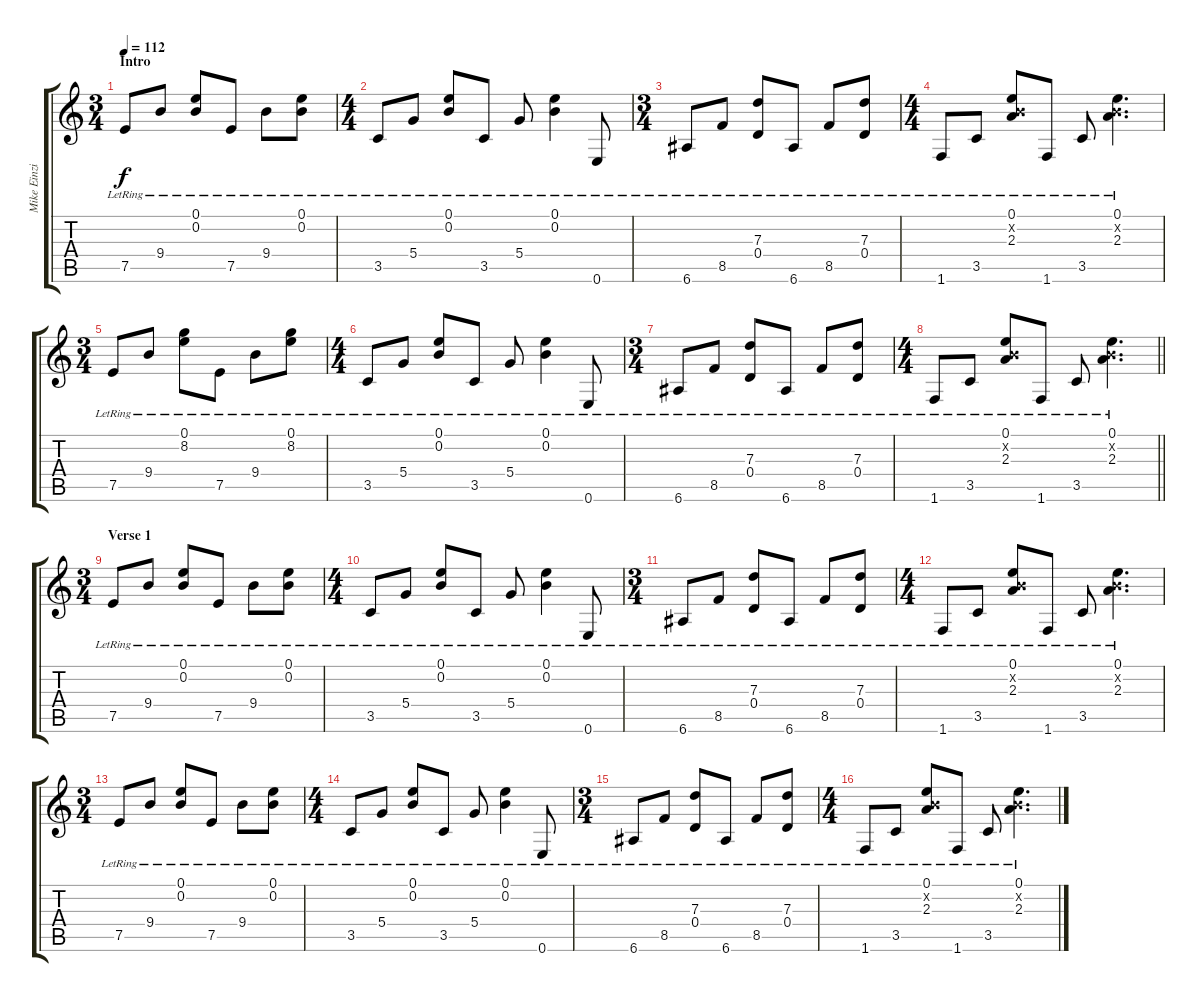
\track ("Mike Einzinger (guitar)" "Mike Einzi") {instrument acousticguitarsteel}
\staff {score tabs}
\tuning (E4 B3 G3 D3 A2 E2) {hide}
\ts (3 4)
\section ("" "Intro")
\tempo 112
\clef g2
\ks c
7.5{lr}.8{dy f instrument acousticguitarsteel} 9.4{lr}.8 (0.1{lr} 0.2{lr}).8 7.5{lr}.8 9.4{lr}.8 (0.1{lr} 0.2{lr}).8 |
\ts (4 4)
3.5{lr}.8 5.4{lr}.8 (0.1{lr} 0.2{lr}).8 3.5{lr}.8 5.4{lr}.8 (0.1{lr} 0.2{lr}).4 0.6{lr}.8 |
\ts (3 4)
6.6{lr}.8 8.5{lr}.8 (7.3{lr} 0.4{lr}).8 6.6{lr}.8 8.5{lr}.8 (7.3{lr} 0.4{lr}).8 |
\ts (4 4)
1.6{lr}.8 3.5{lr}.8 (0.1{lr} 0.2{x} 2.3{lr}).8 1.6{lr}.8 3.5{lr}.8 (0.1{lr} 0.2{x} 2.3{lr}).4{d} |
\ts (3 4)
7.5{lr}.8 9.4{lr}.8 (0.1{lr} 8.2{lr}).8 7.5{lr}.8 9.4{lr}.8 (0.1{lr} 8.2{lr}).8 |
\ts (4 4)
3.5{lr}.8 5.4{lr}.8 (0.1{lr} 0.2{lr}).8 3.5{lr}.8 5.4{lr}.8 (0.1{lr} 0.2{lr}).4 0.6{lr}.8 |
\ts (3 4)
6.6{lr}.8 8.5{lr}.8 (7.3{lr} 0.4{lr}).8 6.6{lr}.8 8.5{lr}.8 (7.3{lr} 0.4{lr}).8 |
\ts (4 4)
\barLineRight lightlight
1.6{lr}.8 3.5{lr}.8 (0.1{lr} 0.2{x} 2.3{lr}).8 1.6{lr}.8 3.5{lr}.8 (0.1{lr} 0.2{x} 2.3{lr}).4{d} |
\ts (3 4)
\section ("" "Verse 1")
7.5{lr}.8 9.4{lr}.8 (0.1{lr} 0.2{lr}).8 7.5{lr}.8 9.4{lr}.8 (0.1{lr} 0.2{lr}).8 |
\ts (4 4)
3.5{lr}.8 5.4{lr}.8 (0.1{lr} 0.2{lr}).8 3.5{lr}.8 5.4{lr}.8 (0.1{lr} 0.2{lr}).4 0.6{lr}.8 |
\ts (3 4)
6.6{lr}.8 8.5{lr}.8 (7.3{lr} 0.4{lr}).8 6.6{lr}.8 8.5{lr}.8 (7.3{lr} 0.4{lr}).8 |
\ts (4 4)
1.6{lr}.8 3.5{lr}.8 (0.1{lr} 0.2{x} 2.3{lr}).8 1.6{lr}.8 3.5{lr}.8 (0.1{lr} 0.2{x} 2.3{lr}).4{d} |
\ts (3 4)
7.5{lr}.8 9.4{lr}.8 (0.1{lr} 0.2{lr}).8 7.5{lr}.8 9.4{lr}.8 (0.1{lr} 0.2{lr}).8 |
\ts (4 4)
3.5{lr}.8 5.4{lr}.8 (0.1{lr} 0.2{lr}).8 3.5{lr}.8 5.4{lr}.8 (0.1{lr} 0.2{lr}).4 0.6{lr}.8 |
\ts (3 4)
6.6{lr}.8 8.5{lr}.8 (7.3{lr} 0.4{lr}).8 6.6{lr}.8 8.5{lr}.8 (7.3{lr} 0.4{lr}).8 |
\ts (4 4)
1.6{lr}.8 3.5{lr}.8 (0.1{lr} 0.2{x} 2.3{lr}).8 1.6{lr}.8 3.5{lr}.8 (0.1{lr} 0.2{x} 2.3{lr}).4{d}
